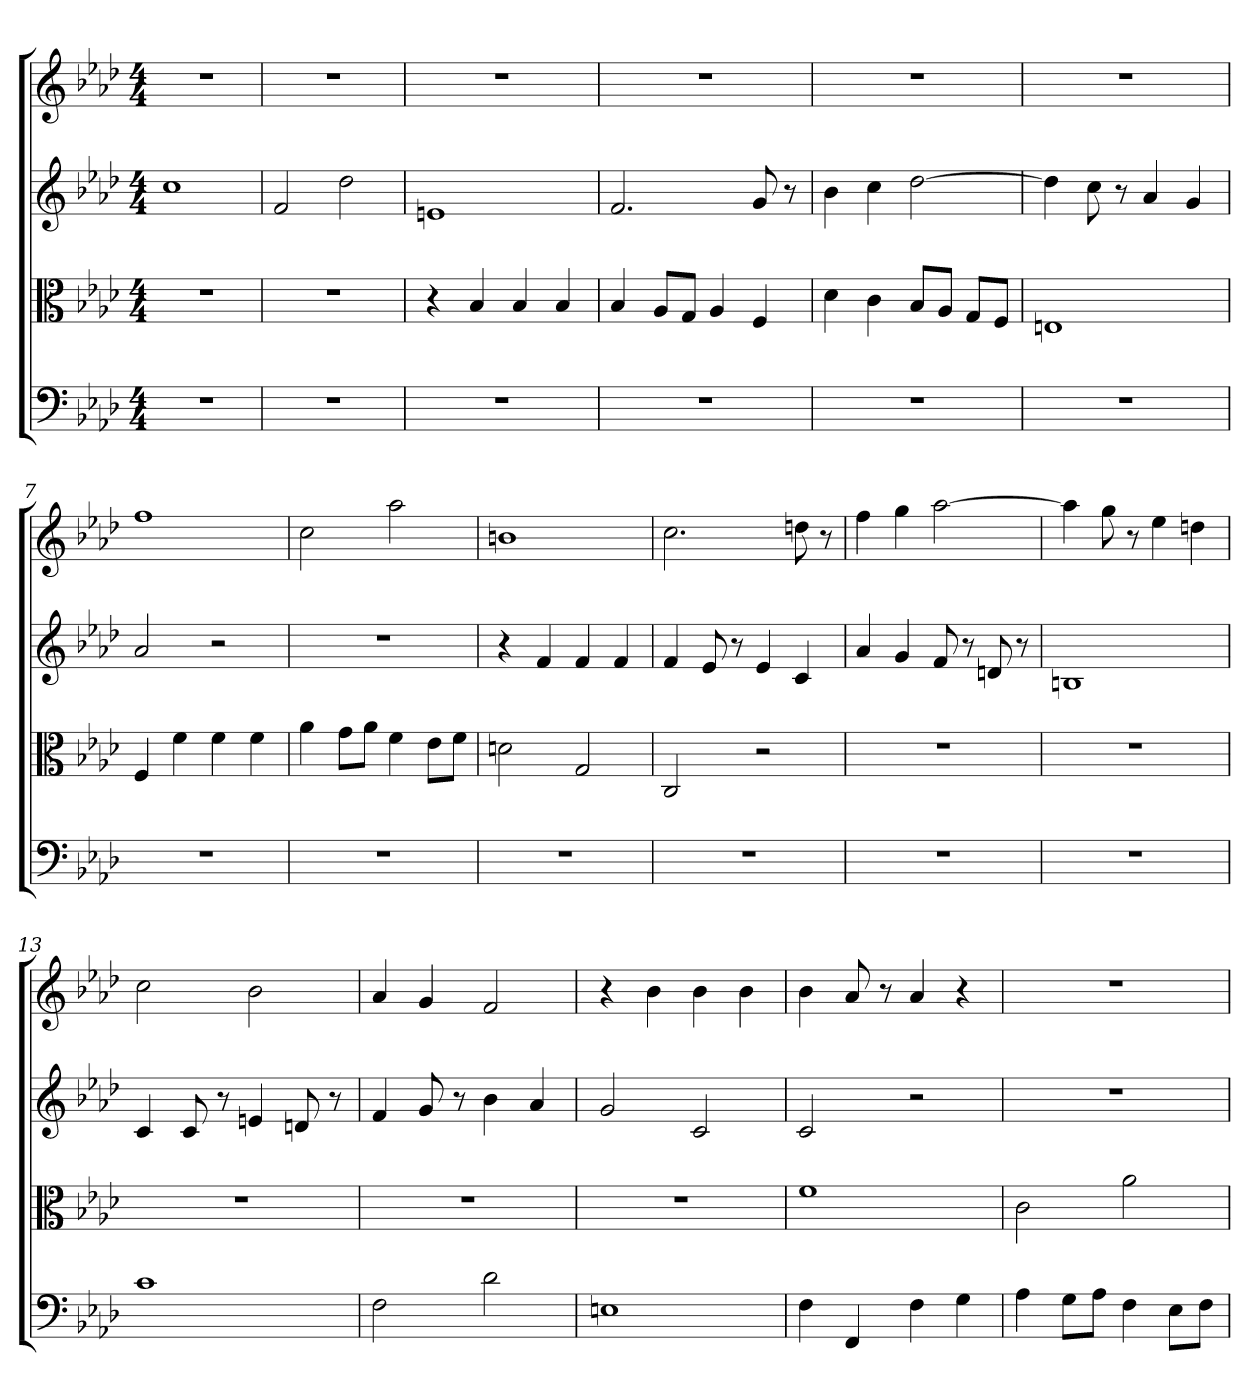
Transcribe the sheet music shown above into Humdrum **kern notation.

**kern	**kern	**kern	**kern
*part4	*part3	*part2	*part1
*staff4	*staff3	*staff2	*staff1
*clefF4	*clefC3	*clefG2	*clefG2
*k[b-e-a-d-]	*k[b-e-a-d-]	*k[b-e-a-d-]	*k[b-e-a-d-]
*f:	*f:	*f:	*f:
*M4/4	*M4/4	*M4/4	*M4/4
=	=	=	=
1r	1r	1cc	1r
=2	=2	=2	=2
1r	1r	2f	1r
.	.	2dd-	.
=3	=3	=3	=3
1r	4r	1en	1r
.	4B-	.	.
.	4B-	.	.
.	4B-	.	.
=4	=4	=4	=4
1r	4B-	2.f	1r
.	8A-/L	.	.
.	8G/J	.	.
.	4A-	.	.
.	4F	8g	.
.	.	8r	.
=5	=5	=5	=5
1r	4d-	4b-	1r
.	4c	4cc	.
.	8B-/L	[2dd-	.
.	8A-/J	.	.
.	8G/L	.	.
.	8F/J	.	.
=6	=6	=6	=6
1r	1En	4dd-]	1r
.	.	8cc	.
.	.	8r	.
.	.	4a-	.
.	.	4g	.
=7	=7	=7	=7
1r	4F	2a-	1ff
.	4f	.	.
.	4f	2r	.
.	4f	.	.
=8	=8	=8	=8
1r	4a-	1r	2cc
.	8g\L	.	.
.	8a-\J	.	.
.	4f	.	2aa-
.	8e-\L	.	.
.	8f\J	.	.
=9	=9	=9	=9
1r	2dn	4r	1bn
.	.	4f	.
.	2G	4f	.
.	.	4f	.
=10	=10	=10	=10
1r	2C	4f	2.cc
.	.	8e-	.
.	.	8r	.
.	2r	4e-	.
.	.	4c	8ddn
.	.	.	8r
=11	=11	=11	=11
1r	1r	4a-	4ff
.	.	4g	4gg
.	.	8f	[2aa-
.	.	8r	.
.	.	8dn	.
.	.	8r	.
=12	=12	=12	=12
1r	1r	1Bn	4aa-]
.	.	.	8gg
.	.	.	8r
.	.	.	4ee-
.	.	.	4ddn
=13	=13	=13	=13
1c	1r	4c	2cc
.	.	8c	.
.	.	8r	.
.	.	4en	2b-
.	.	8dn	.
.	.	8r	.
=14	=14	=14	=14
2F	1r	4f	4a-
.	.	8g	4g
.	.	8r	.
2d-	.	4b-	2f
.	.	4a-	.
=15	=15	=15	=15
1En	1r	2g	4r
.	.	.	4b-
.	.	2c	4b-
.	.	.	4b-
=16	=16	=16	=16
4F	1f	2c	4b-
4FF	.	.	8a-
.	.	.	8r
4F	.	2r	4a-
4G	.	.	4r
=17	=17	=17	=17
4A-	2c	1r	1r
8G\L	.	.	.
8A-\J	.	.	.
4F	2a-	.	.
8E-\L	.	.	.
8F\J	.	.	.
=	=	=	=
*-	*-	*-	*-
